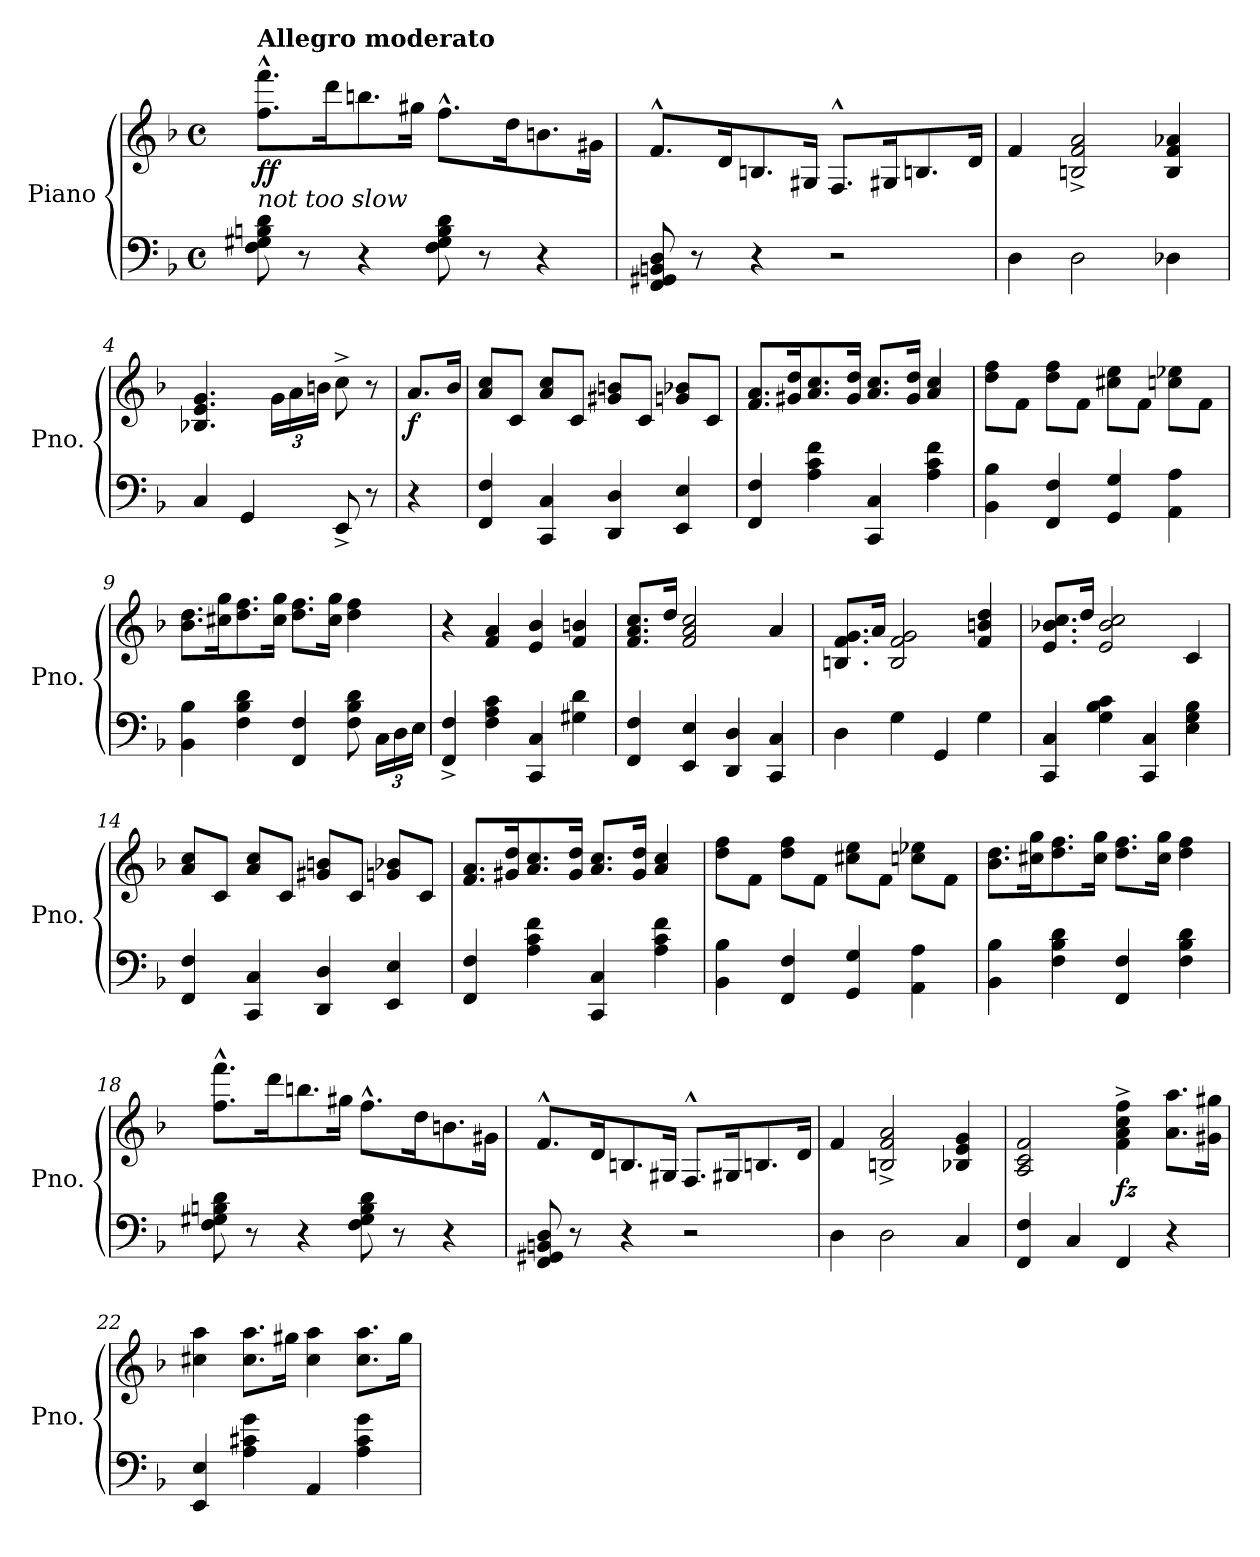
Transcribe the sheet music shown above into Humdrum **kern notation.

**kern	**kern	**dynam
*part1	*part1	*part1
*staff2	*staff1	*staff1/2
*I"Piano	*	*
*I'Pno.	*	*
*clefF4	*clefG2	*
*k[b-]	*k[b-]	*
*M4/4	*M4/4	*
*met(c)	*met(c)	*
=1	=1	=1
!	!LO:TX:a:B:t=Allegro moderato	!
!LO:TX:a:i:t=not too slow	!	!
!	!	!LO:DY:b
8F\ 8G#X\ 8Bn\ 8d\	8.ff\^^ 8.fff\^^L	ff
8r	.	.
.	16ddd\K	.
4r	8.bbn\	.
.	16gg#X\Jk	.
8F\ 8G#\ 8B\ 8d\	8.ff^^\L	.
8r	.	.
.	16dd\K	.
4r	8.bn\	.
.	16g#X\Jk	.
=2	=2	=2
8FF/ 8GG#X/ 8BBn/ 8D/	8.f^^/L	.
8r	.	.
.	16d/K	.
4r	8.Bn/	.
.	16G#X/Jk	.
2r	8.F^^/L	.
.	16G#X/K	.
.	8.Bn/	.
.	16d/Jk	.
=3	=3	=3
4D\	4f/	.
2D\	2Bn/^ 2f/^ 2a/^	.
4D-X\	4B/ 4f/ 4a-X/	.
=4	=4	=4
4C/	4.B-X/ 4.e/ 4.g/	.
4GG/	.	.
*	*Xbrackettup	*
.	24g\LL	.
.	24a\	.
.	24bn\JJ	.
8EE^/	8cc^\	.
8r	8r	.
!!LO:LB:g=z
=5	=5	=5
!	!	!LO:DY:b
4r	8.a/L	f
.	16b-/Jk	.
=6	=6	=6
4FF/ 4F/	8a/ 8cc/L	.
.	8c/J	.
4CC/ 4C/	8a/ 8cc/L	.
.	8c/J	.
4DD/ 4D/	8g#X/ 8bn/L	.
.	8c/J	.
4EE/ 4E/	8gn/ 8b-X/L	.
.	8c/J	.
=7	=7	=7
4FF/ 4F/	8.f/ 8.a/L	.
.	16g#X/ 16dd/K	.
4A\ 4c\ 4f\	8.a/ 8.cc/	.
.	16g#/ 16dd/Jk	.
4CC/ 4C/	8.a/ 8.cc/L	.
.	16g#/ 16dd/Jk	.
4A\ 4c\ 4f\	4a/ 4cc/	.
=8	=8	=8
4BB-\ 4B-\	8dd\ 8ff\L	.
.	8f\J	.
4FF/ 4F/	8dd\ 8ff\L	.
.	8f\J	.
4GG/ 4G/	8cc#X\ 8ee\L	.
.	8f\J	.
4AA\ 4A\	8ccn\ 8ee-X\L	.
.	8f\J	.
=9	=9	=9
4BB-\ 4B-\	8.b-\ 8.dd\L	.
.	16cc#X\ 16gg\K	.
4F\ 4B-\ 4d\	8.dd\ 8.ff\	.
.	16cc#\ 16gg\Jk	.
4FF/ 4F/	8.dd\ 8.ff\L	.
.	16cc#\ 16gg\Jk	.
8F\ 8B-\ 8d\	4dd\ 4ff\	.
*Xbrackettup	*	*
24C\LL	.	.
24D\	.	.
24E\JJ	.	.
!!LO:LB:g=z
=10	=10	=10
4FF/^ 4F/^	4r	.
4F\ 4A\ 4c\	4f/ 4a/	.
4CC/ 4C/	4e/ 4b-/	.
4G#X\ 4d\	4f/ 4bn/	.
=11	=11	=11
4FF/ 4F/	8.f/ 8.a/ 8.cc/L	.
.	16dd/Jk	.
4EE/ 4E/	2f/ 2a/ 2cc/	.
4DD/ 4D/	.	.
4CC/ 4C/	4a/	.
=12	=12	=12
4D\	8.Bn/ 8.f/ 8.g/L	.
.	16a/Jk	.
4G\	2B/ 2f/ 2g/	.
4GG/	.	.
4G\	4f/ 4bn/ 4dd/	.
=13	=13	=13
4CC/ 4C/	8.e/ 8.b-X/ 8.cc/L	.
.	16dd/Jk	.
4G\ 4B-\ 4c\	2e/ 2b-/ 2cc/	.
4CC/ 4C/	.	.
4E\ 4G\ 4B-\	4c/	.
!!LO:LB:g=z
=14	=14	=14
4FF/ 4F/	8a/ 8cc/L	.
.	8c/J	.
4CC/ 4C/	8a/ 8cc/L	.
.	8c/J	.
4DD/ 4D/	8g#X/ 8bn/L	.
.	8c/J	.
4EE/ 4E/	8gn/ 8b-X/L	.
.	8c/J	.
=15	=15	=15
4FF/ 4F/	8.f/ 8.a/L	.
.	16g#X/ 16dd/K	.
4A\ 4c\ 4f\	8.a/ 8.cc/	.
.	16g#/ 16dd/Jk	.
4CC/ 4C/	8.a/ 8.cc/L	.
.	16g#/ 16dd/Jk	.
4A\ 4c\ 4f\	4a/ 4cc/	.
=16	=16	=16
4BB-\ 4B-\	8dd\ 8ff\L	.
.	8f\J	.
4FF/ 4F/	8dd\ 8ff\L	.
.	8f\J	.
4GG/ 4G/	8cc#X\ 8ee\L	.
.	8f\J	.
4AA\ 4A\	8ccn\ 8ee-X\L	.
.	8f\J	.
=17	=17	=17
4BB-\ 4B-\	8.b-\ 8.dd\L	.
.	16cc#X\ 16gg\K	.
4F\ 4B-\ 4d\	8.dd\ 8.ff\	.
.	16cc#\ 16gg\Jk	.
4FF/ 4F/	8.dd\ 8.ff\L	.
.	16cc#\ 16gg\Jk	.
4F\ 4B-\ 4d\	4dd\ 4ff\	.
!!LO:PB:g=z
=18	=18	=18
8F\ 8G#X\ 8Bn\ 8d\	8.ff\^^ 8.fff\^^L	.
8r	.	.
.	16ddd\K	.
4r	8.bbn\	.
.	16gg#X\Jk	.
8F\ 8G#\ 8B\ 8d\	8.ff^^\L	.
8r	.	.
.	16dd\K	.
4r	8.bn\	.
.	16g#X\Jk	.
=19	=19	=19
8FF/ 8GG#X/ 8BBn/ 8D/	8.f^^/L	.
8r	.	.
.	16d/K	.
4r	8.Bn/	.
.	16G#X/Jk	.
2r	8.F^^/L	.
.	16G#X/K	.
.	8.Bn/	.
.	16d/Jk	.
=20	=20	=20
4D\	4f/	.
2D\	2Bn/^ 2f/^ 2a/^	.
4C/	4B-X/ 4e/ 4g/	.
=21	=21	=21
4FF/ 4F/	2A/ 2c/ 2f/	.
4C/	.	.
!	!	!LO:DY:b
4FF/	4f\^ 4a\^ 4cc\^ 4ff\^	fz
4r	8.a\ 8.aa\L	.
.	16g#X\ 16gg#X\Jk	.
!!LO:PB:g=z
=22	=22	=22
4EE/ 4E/	4cc#X\ 4aa\	.
4A\ 4c#X\ 4g\	8.cc#\ 8.aa\L	.
.	16gg#X\Jk	.
4AA/	4cc#\ 4aa\	.
4A\ 4c#\ 4g\	8.cc#\ 8.aa\L	.
.	16gg#\Jk	.
=	=	=
*-	*-	*-
